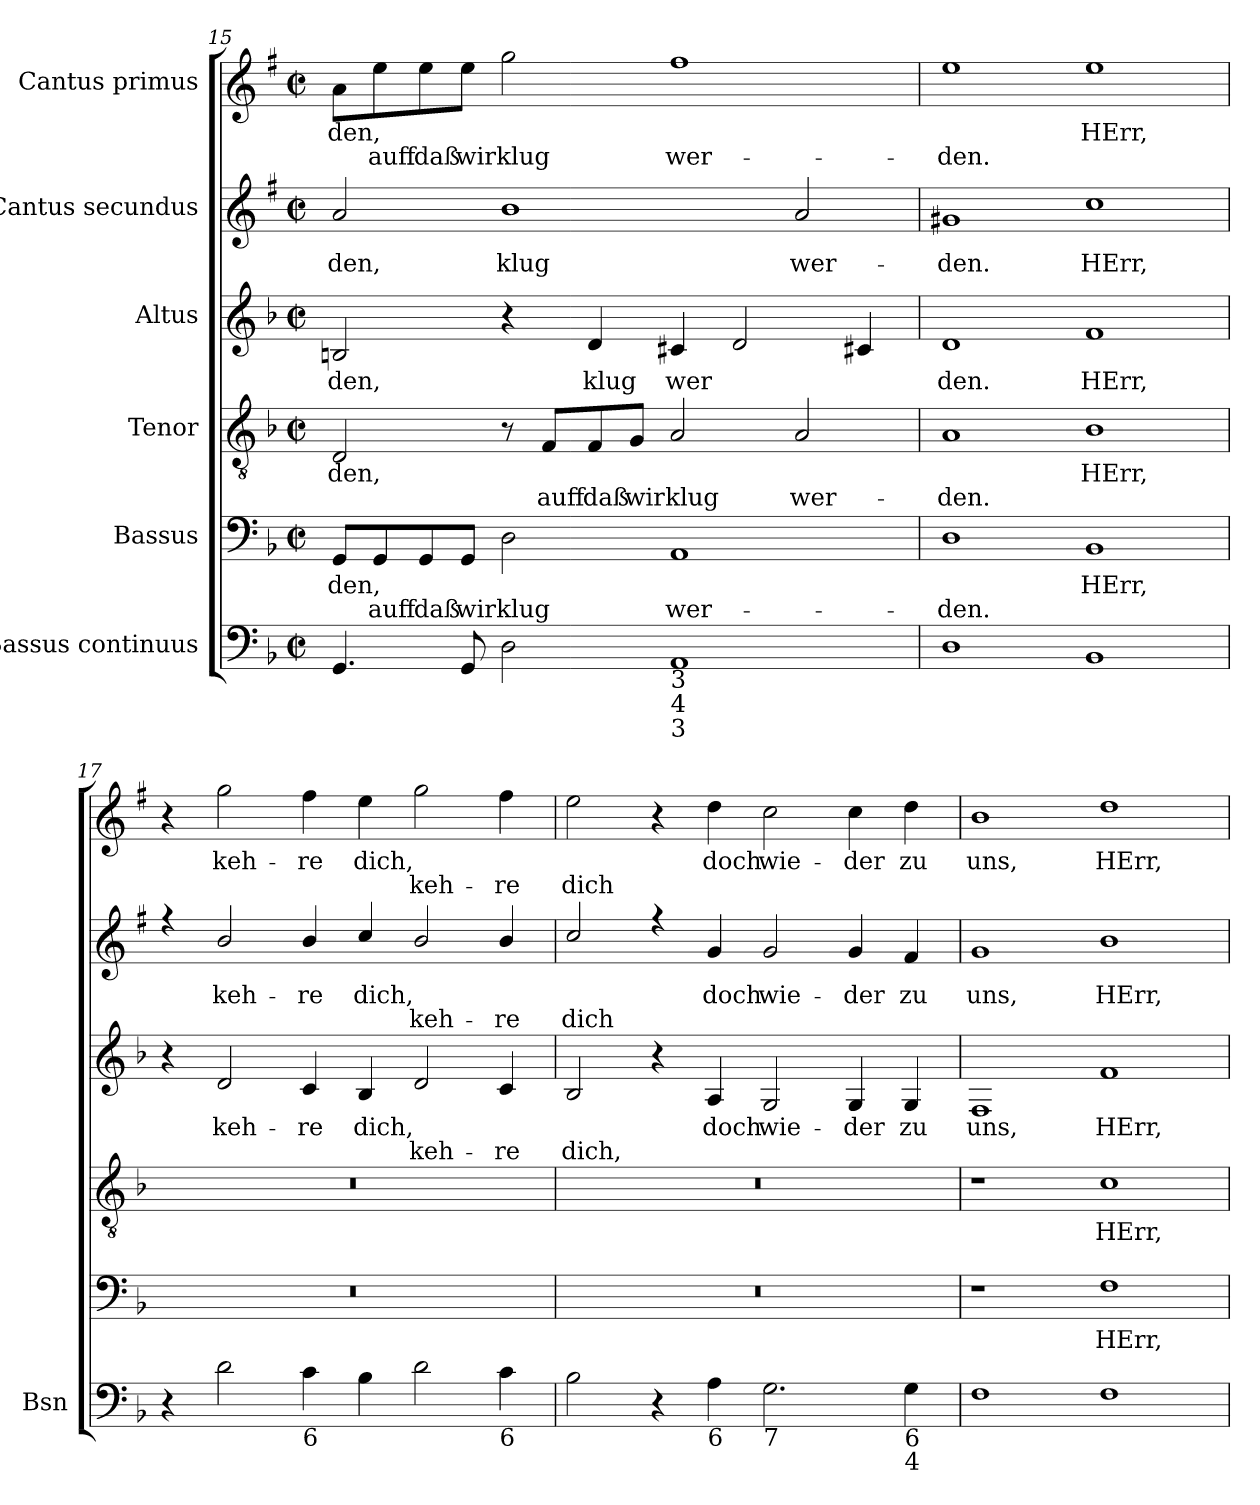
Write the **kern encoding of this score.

**kern	**kern	**text	**text	**kern	**text	**text	**kern	**text	**text	**kern	**text	**text	**kern	**text	**text
*part6	*part5	*part5	*part5	*part4	*part4	*part4	*part3	*part3	*part3	*part2	*part2	*part2	*part1	*part1	*part1
*staff6	*staff5	*staff5	*staff5	*staff4	*staff4	*staff4	*staff3	*staff3	*staff3	*staff2	*staff2	*staff2	*staff1	*staff1	*staff1
*I"Bassus continuus	*I"Bassus	*	*	*I"Tenor	*	*	*I"Altus	*	*	*I"Cantus secundus	*	*	*I"Cantus primus	*	*
*I'Bsn	*	*	*	*	*	*	*	*	*	*	*	*	*	*	*
!!LO:LB:g=z
*clefF4	*clefF4	*	*	*clefGv2	*	*	*clefG2	*	*	*clefG2	*	*	*clefG2	*	*
*	*	*	*	*	*	*	*	*	*	*ITrd1c2	*	*	*ITrd1c2	*	*
*k[b-]	*k[b-]	*	*	*k[b-]	*	*	*k[b-]	*	*	*k[b-]	*	*	*k[b-]	*	*
*F:	*F:	*	*	*F:	*	*	*F:	*	*	*F:	*	*	*F:	*	*
*M4/2	*M4/2	*	*	*M4/2	*	*	*M4/2	*	*	*M4/2	*	*	*M4/2	*	*
*met(c|)	*met(c|)	*	*	*met(c|)	*	*	*met(c|)	*	*	*met(c|)	*	*	*met(c|)	*	*
=15	=15	=15	=15	=15	=15	=15	=15	=15	=15	=15	=15	=15	=15	=15	=15
!	!	!LO:LY:b	!	!	!LO:LY:b	!	!	!LO:LY:b	!	!	!LO:LY:b	!	!	!LO:LY:b	!
*	*	*	*	*	*	*	*	*	*	*^	*	*	*	*	*
4.GG	8GG/L	-den,	.	2D	-den,	.	2Bn	-den,	.	2g	0ryy	-den,	.	8g\L	-den,	.
!	!	!	!LO:LY:b	!	!	!	!	!	!	!	!	!	!	!	!	!LO:LY:b
.	8GG/	.	auff	.	.	.	.	.	.	.	.	.	.	8dd\	.	auff
!	!	!	!LO:LY:b	!	!	!	!	!	!	!	!	!	!	!	!	!LO:LY:b
.	8GG/	.	daß	.	.	.	.	.	.	.	.	.	.	8dd\	.	daß
!	!	!	!LO:LY:b	!	!	!	!	!	!	!	!	!	!	!	!	!LO:LY:b
8GG	8GG/J	.	wir	.	.	.	.	.	.	.	.	.	.	8dd\J	.	wir
!	!	!	!LO:LY:b	!	!	!	!	!	!	!	!	!LO:LY:b	!	!	!	!LO:LY:b
2D	2D	.	klug	8r	.	.	4r	.	.	1a	.	klug	.	2ff	.	klug
!	!	!	!	!	!	!LO:LY:b	!	!	!	!	!	!	!	!	!	!
.	.	.	.	8F/L	.	auff	.	.	.	.	.	.	.	.	.	.
!	!	!	!	!	!	!LO:LY:b	!	!LO:LY:b	!	!	!	!	!	!	!	!
.	.	.	.	8F/	.	daß	4d	klug	.	.	.	.	.	.	.	.
!	!	!	!	!	!	!LO:LY:b	!	!	!	!	!	!	!	!	!	!
.	.	.	.	8G/J	.	wir	.	.	.	.	.	.	.	.	.	.
!LO:TX:b:t=3	!	!	!	!	!	!	!	!	!	!	!	!	!	!	!	!
!LO:TX:b:t=4	!	!	!	!	!	!	!	!	!	!	!	!	!	!	!	!
!LO:TX:b:t=3	!	!	!	!	!	!	!	!	!	!	!	!	!	!	!	!
!	!	!	!LO:LY:b	!	!	!LO:LY:b	!	!LO:LY:b	!	!	!	!	!	!	!	!LO:LY:b
1AA	1AA	.	wer-	2A	.	klug	4c#X	wer	.	.	.	.	.	1ee	.	wer-
.	.	.	.	.	.	.	2d	.	.	.	.	.	.	.	.	.
!	!	!	!	!	!	!LO:LY:b	!	!	!	!	!	!LO:LY:b	!	!	!	!
.	.	.	.	2A	.	wer-	.	.	.	2g	.	wer-	.	.	.	.
.	.	.	.	.	.	.	4c#X	.	.	.	.	.	.	.	.	.
=16	=16	=16	=16	=16	=16	=16	=16	=16	=16	=16	=16	=16	=16	=16	=16	=16
!	!	!	!LO:LY:b	!	!	!LO:LY:b	!	!LO:LY:b	!	!	!	!LO:LY:b	!	!	!	!LO:LY:b
1D	1D	.	-den.	1A	.	-den.	1d	den.	.	1f#X	0ryy	-den.	.	1dd	.	-den.
!	!	!LO:LY:b	!	!	!LO:LY:b	!	!	!LO:LY:b	!	!	!	!LO:LY:b	!	!	!LO:LY:b	!
1BB-	1BB-	HErr,	.	1B-	HErr,	.	1f	HErr,	.	1b-	.	HErr,	.	1dd	HErr,	.
=17	=17	=17	=17	=17	=17	=17	=17	=17	=17	=17	=17	=17	=17	=17	=17	=17
4r	0r	.	.	0r	.	.	4r	.	.	4r	0ryy	.	.	4r	.	.
!	!	!	!	!	!	!	!	!LO:LY:b	!	!	!	!LO:LY:b	!	!	!LO:LY:b	!
2d	.	.	.	.	.	.	2d	keh-	.	2a	.	keh-	.	2ff	keh-	.
!LO:TX:b:t=6	!	!	!	!	!	!	!	!	!	!	!	!	!	!	!	!
!	!	!	!	!	!	!	!	!LO:LY:b	!	!	!	!LO:LY:b	!	!	!LO:LY:b	!
4c	.	.	.	.	.	.	4c	-re	.	4a	.	-re	.	4ee	-re	.
!	!	!	!	!	!	!	!	!LO:LY:b	!	!	!	!LO:LY:b	!	!	!LO:LY:b	!
4B-	.	.	.	.	.	.	4B-	dich,	.	4b-	.	dich,	.	4dd	dich,	.
!	!	!	!	!	!	!	!	!	!LO:LY:b	!	!	!	!LO:LY:b	!	!	!LO:LY:b
2d	.	.	.	.	.	.	2d	.	keh-	2a	.	.	keh-	2ff	.	keh-
!LO:TX:b:t=6	!	!	!	!	!	!	!	!	!	!	!	!	!	!	!	!
!	!	!	!	!	!	!	!	!	!LO:LY:b	!	!	!	!LO:LY:b	!	!	!LO:LY:b
4c	.	.	.	.	.	.	4c	.	-re	4a	.	.	-re	4ee	.	-re
=18	=18	=18	=18	=18	=18	=18	=18	=18	=18	=18	=18	=18	=18	=18	=18	=18
!	!	!	!	!	!	!	!	!	!LO:LY:b	!	!	!	!LO:LY:b	!	!	!LO:LY:b
2B-	0r	.	.	0r	.	.	2B-	.	dich,	2b-	0ryy	.	dich	2dd	.	dich
4r	.	.	.	.	.	.	4r	.	.	4r	.	.	.	4r	.	.
!LO:TX:b:t=6	!	!	!	!	!	!	!	!	!	!	!	!	!	!	!	!
!	!	!	!	!	!	!	!	!LO:LY:b	!	!	!	!LO:LY:b	!	!	!LO:LY:b	!
4A	.	.	.	.	.	.	4A	doch	.	4f	.	doch	.	4cc	doch	.
!LO:TX:b:t=7	!	!	!	!	!	!	!	!	!	!	!	!	!	!	!	!
!	!	!	!	!	!	!	!	!LO:LY:b	!	!	!	!LO:LY:b	!	!	!LO:LY:b	!
2.G	.	.	.	.	.	.	2G	wie-	.	2f	.	wie-	.	2b-	wie-	.
!	!	!	!	!	!	!	!	!LO:LY:b	!	!	!	!LO:LY:b	!	!	!LO:LY:b	!
.	.	.	.	.	.	.	4G	-der	.	4f	.	-der	.	4b-	-der	.
!LO:TX:b:t=6\n4	!	!	!	!	!	!	!	!	!	!	!	!	!	!	!	!
!	!	!	!	!	!	!	!	!LO:LY:b	!	!	!	!LO:LY:b	!	!	!LO:LY:b	!
4G	.	.	.	.	.	.	4G	zu	.	4e	.	zu	.	4cc	zu	.
=19	=19	=19	=19	=19	=19	=19	=19	=19	=19	=19	=19	=19	=19	=19	=19	=19
!	!	!	!	!	!	!	!	!LO:LY:b	!	!	!	!LO:LY:b	!	!	!LO:LY:b	!
1F	1r	.	.	1r	.	.	1F	uns,	.	1f	0ryy	uns,	.	1a	uns,	.
!	!	!LO:LY:b	!	!	!LO:LY:b	!	!	!LO:LY:b	!	!	!	!LO:LY:b	!	!	!LO:LY:b	!
1F	1F	HErr,	.	1c	HErr,	.	1f	HErr,	.	1a	.	HErr,	.	1cc	HErr,	.
*	*	*	*	*	*	*	*	*	*	*v	*v	*	*	*	*	*
=	=	=	=	=	=	=	=	=	=	=	=	=	=	=	=
*-	*-	*-	*-	*-	*-	*-	*-	*-	*-	*-	*-	*-	*-	*-	*-
